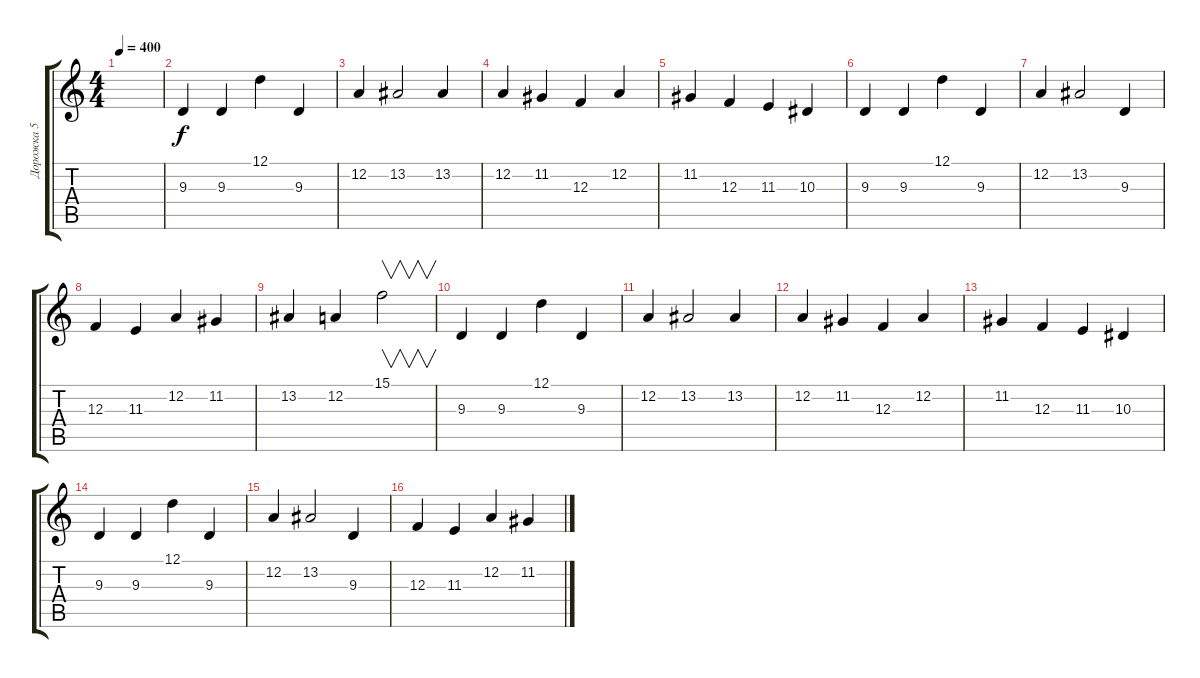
\track ("Дорожка 5" "Дорожка 5") {instrument tremolostrings}
\staff {score tabs}
\tuning (D4 A3 F3 C3 G2 D2) {hide}
\ts (4 4)
\tempo 400
\clef g2
\ks c
|
9.3.4 9.3.4 12.1.4 9.3.4 |
12.2.4 13.2.2 13.2.4 |
12.2.4 11.2.4 12.3.4 12.2.4 |
11.2.4 12.3.4 11.3.4 10.3.4 |
9.3.4 9.3.4 12.1.4 9.3.4 |
12.2.4 13.2.2 9.3.4 |
12.3.4 11.3.4 12.2.4 11.2.4 |
13.2.4 12.2.4 15.1.2{v} |
9.3.4 9.3.4 12.1.4 9.3.4 |
12.2.4 13.2.2 13.2.4 |
12.2.4 11.2.4 12.3.4 12.2.4 |
11.2.4 12.3.4 11.3.4 10.3.4 |
9.3.4 9.3.4 12.1.4 9.3.4 |
12.2.4 13.2.2 9.3.4 |
12.3.4 11.3.4 12.2.4 11.2.4
